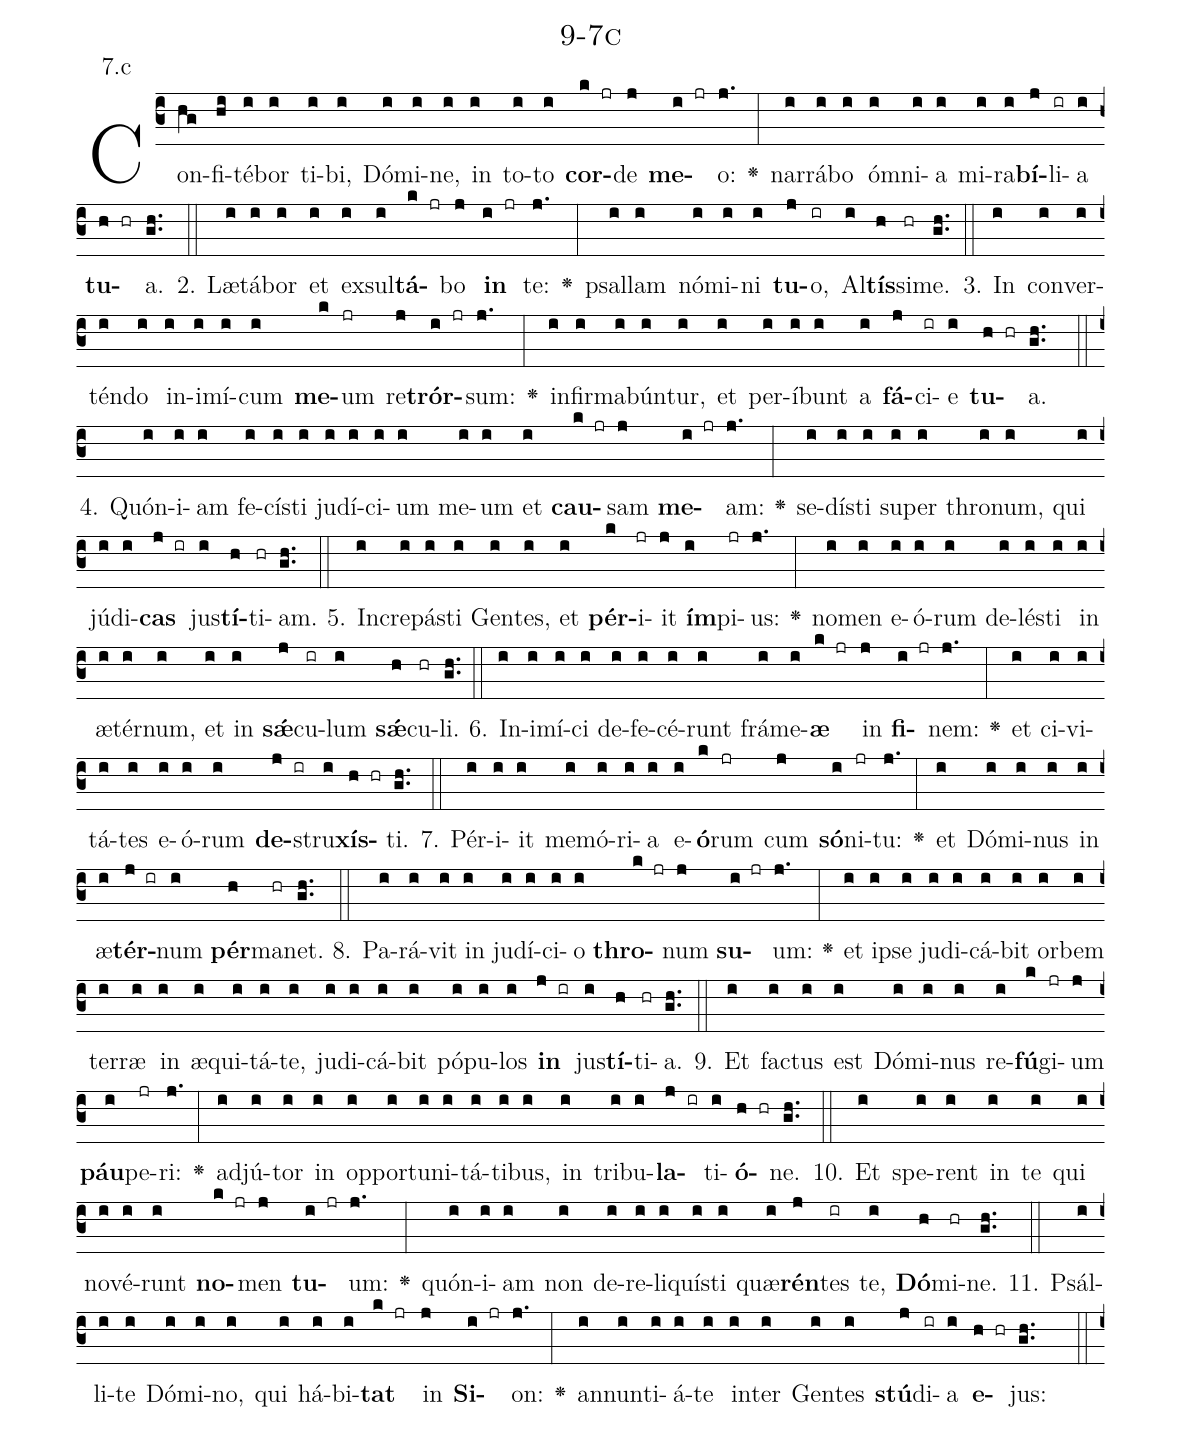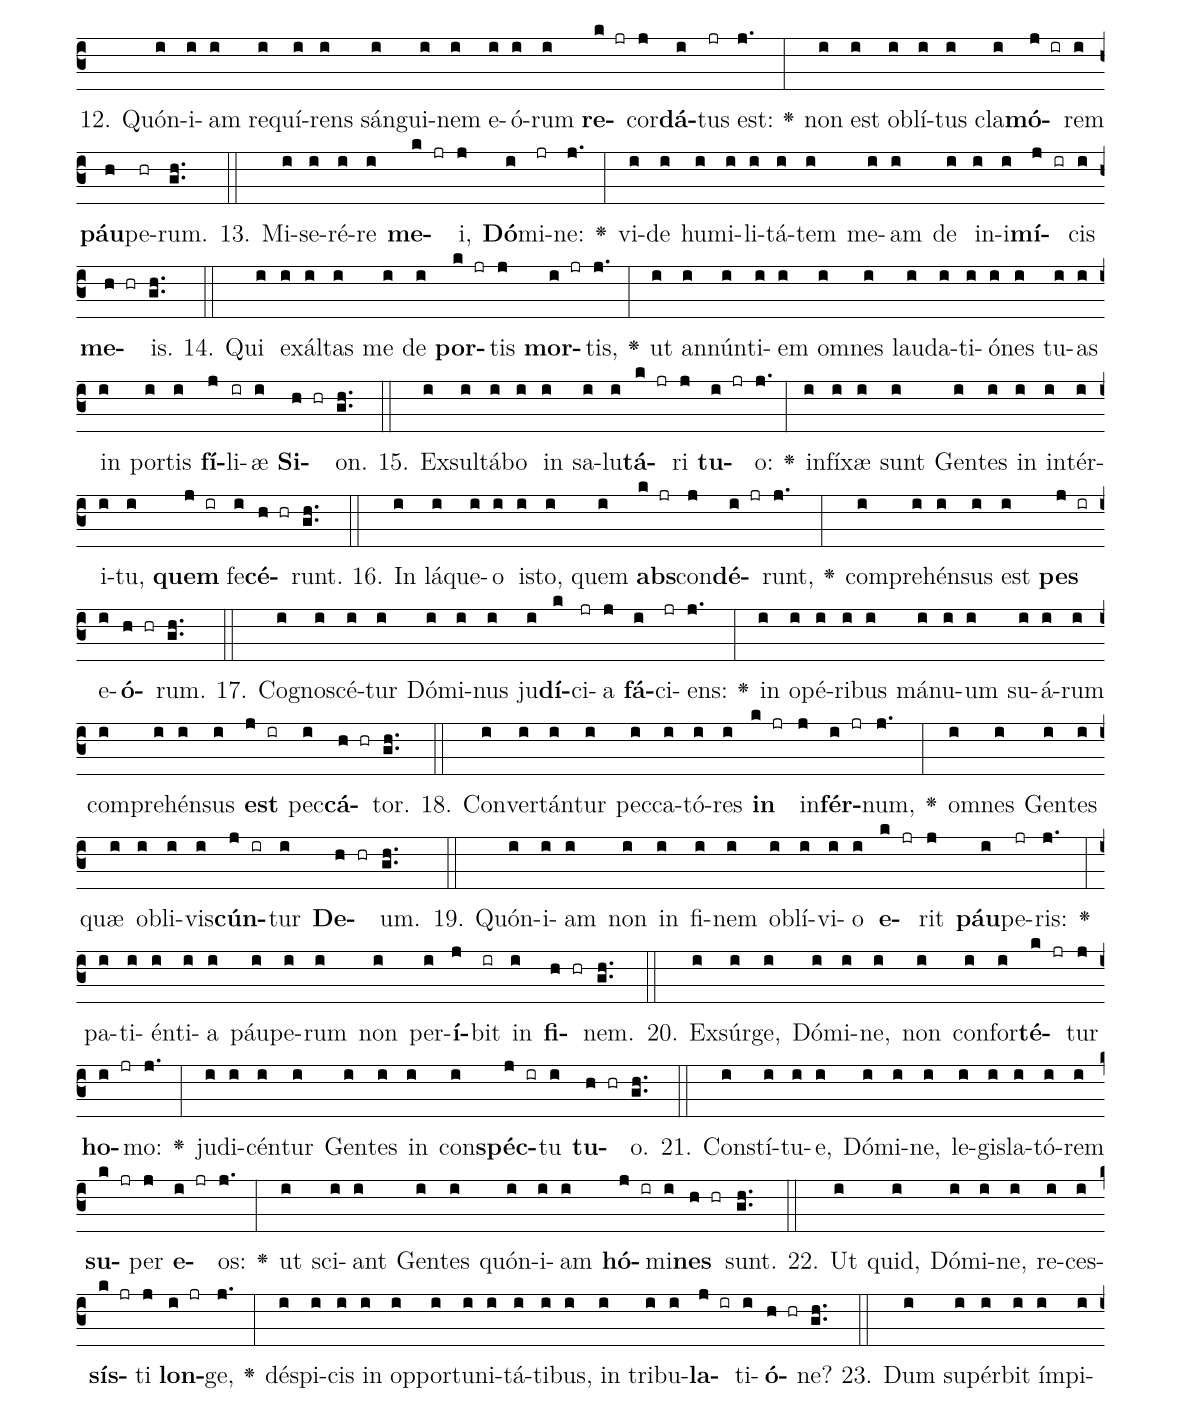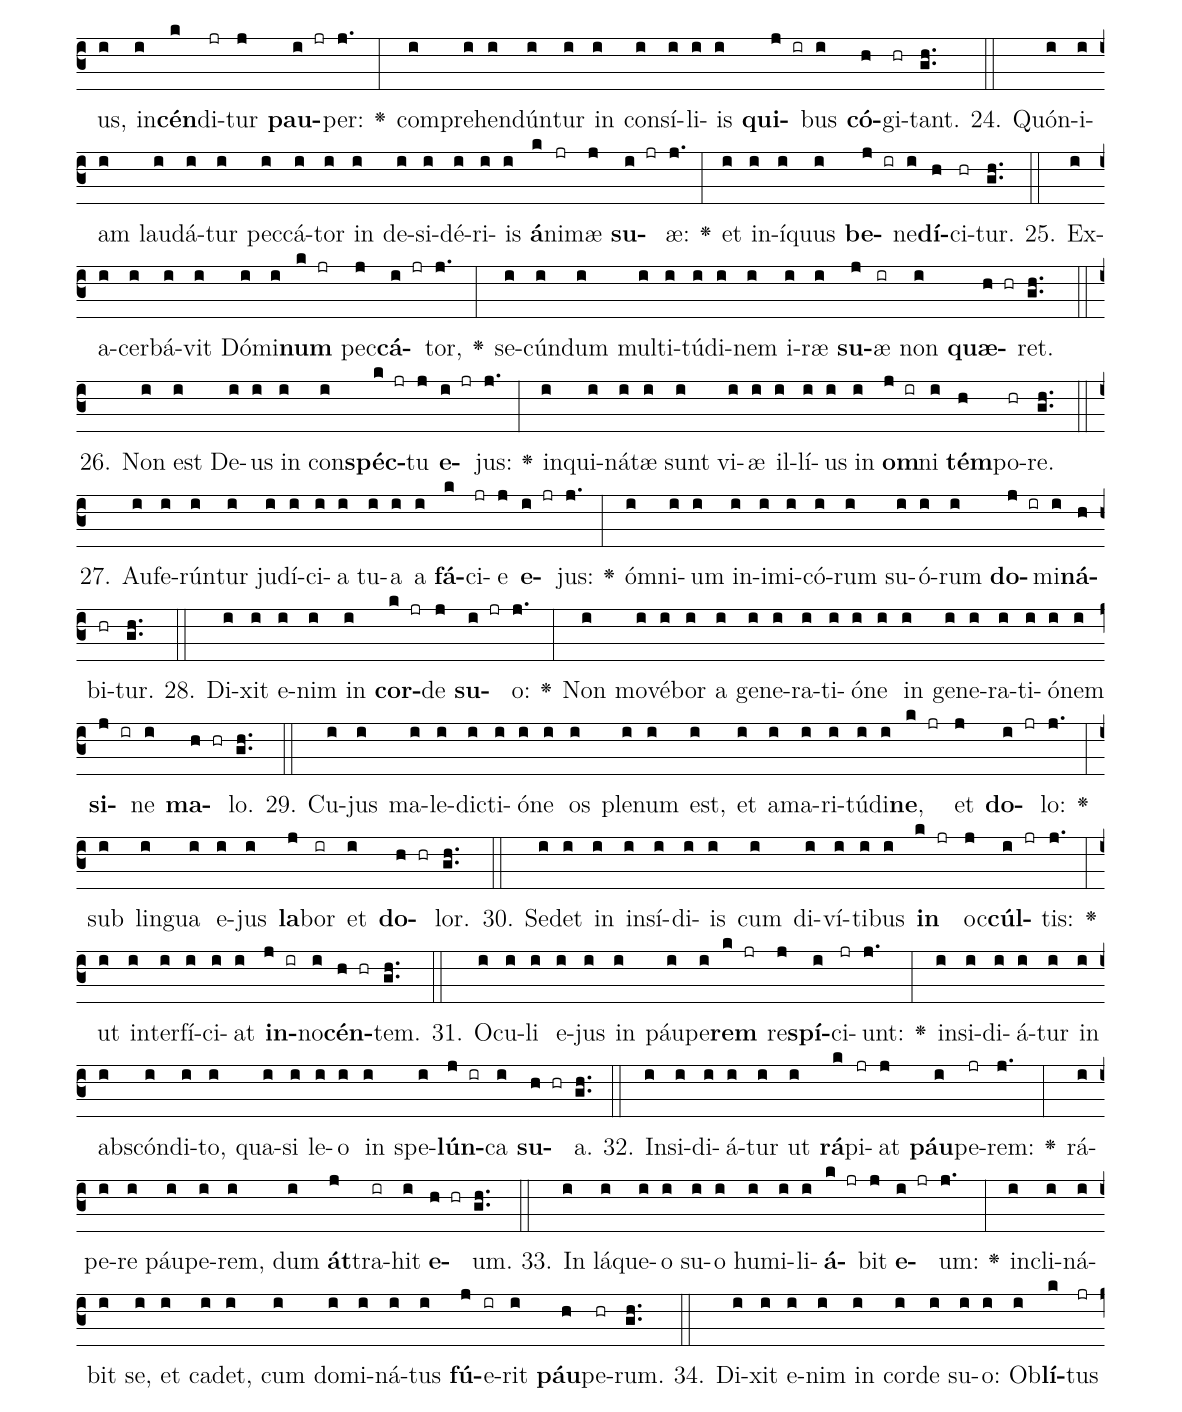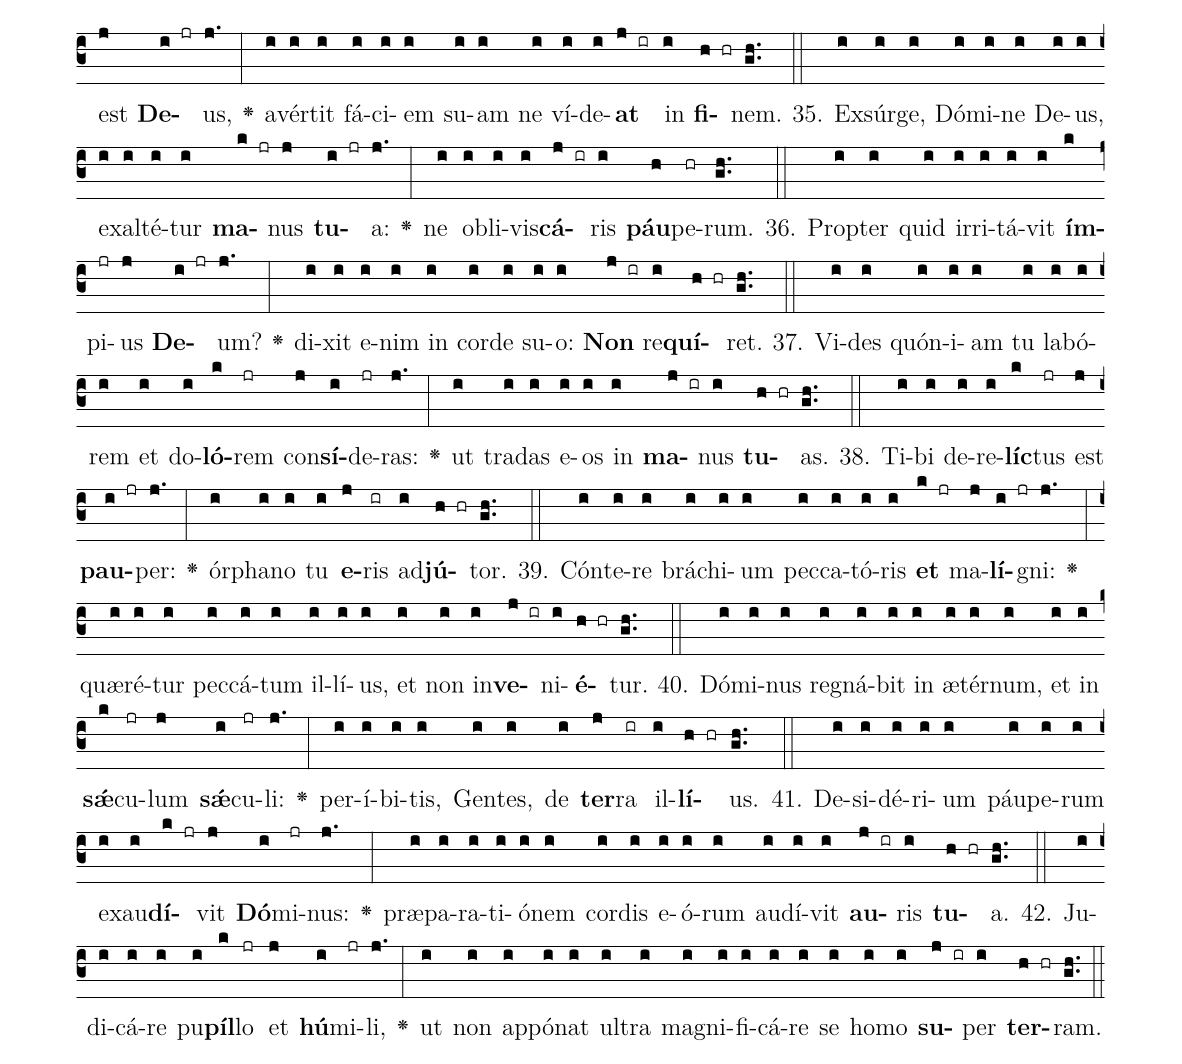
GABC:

name: 9-7c;
annotation: 7.c;
%%
(c3)Con(hg)fi(hi)té(i)bor(i) ti(i)bi,(i) Dó(i)mi(i)ne,(i) in(i) to(i)to(i) <b>cor</b>(k jr)de(j) <b>me</b>(i jr)o:(j.) <v>\greheightstar</v>(:) nar(i)rá(i)bo(i) óm(i)ni(i)a(i) mi(i)ra(i)<b>bí</b>(j)li(ir)a(i) <b>tu</b>(h hr)a.(gh..) (::)
2. Læ(i)tá(i)bor(i) et(i) ex(i)sul(i)<b>tá</b>(k jr)bo(j) <b>in</b>(i jr) te:(j.) <v>\greheightstar</v>(:) psal(i)lam(i) nó(i)mi(i)ni(i) <b>tu</b>(j)o,(ir) Al(i)<b>tís</b>(h)si(hr)me.(gh..) (::)
3. In(i) con(i)ver(i)tén(i)do(i) in(i)i(i)mí(i)cum(i) <b>me</b>(k)um(jr) re(j)<b>trór</b>(i jr)sum:(j.) <v>\greheightstar</v>(:) in(i)fir(i)ma(i)bún(i)tur,(i) et(i) per(i)í(i)bunt(i) a(i) <b>fá</b>(j)ci(ir)e(i) <b>tu</b>(h hr)a.(gh..) (::)
4. Quón(i)i(i)am(i) fe(i)cís(i)ti(i) ju(i)dí(i)ci(i)um(i) me(i)um(i) et(i) <b>cau</b>(k jr)sam(j) <b>me</b>(i jr)am:(j.) <v>\greheightstar</v>(:) se(i)dís(i)ti(i) su(i)per(i) thro(i)num,(i) qui(i) jú(i)di(i)<b>cas</b>(j ir) jus(i)<b>tí</b>(h)ti(hr)am.(gh..) (::)
5. In(i)cre(i)pás(i)ti(i) Gen(i)tes,(i) et(i) <b>pér</b>(k)i(jr)it(j) <b>ím</b>(i)pi(jr)us:(j.) <v>\greheightstar</v>(:) no(i)men(i) e(i)ó(i)rum(i) de(i)lés(i)ti(i) in(i) æ(i)tér(i)num,(i) et(i) in(i) <b>sǽ</b>(j)cu(ir)lum(i) <b>sǽ</b>(h)cu(hr)li.(gh..) (::)
6. In(i)i(i)mí(i)ci(i) de(i)fe(i)cé(i)runt(i) frá(i)me(i)<b>æ</b>(k jr) in(j) <b>fi</b>(i jr)nem:(j.) <v>\greheightstar</v>(:) et(i) ci(i)vi(i)tá(i)tes(i) e(i)ó(i)rum(i) <b>de</b>(j ir)stru(i)<b>xís</b>(h hr)ti.(gh..) (::)
7. Pér(i)i(i)it(i) me(i)mó(i)ri(i)a(i) e(i)<b>ó</b>(k)rum(jr) cum(j) <b>só</b>(i)ni(jr)tu:(j.) <v>\greheightstar</v>(:) et(i) Dó(i)mi(i)nus(i) in(i) æ(i)<b>tér</b>(j ir)num(i) <b>pér</b>(h)ma(hr)net.(gh..) (::)
8. Pa(i)rá(i)vit(i) in(i) ju(i)dí(i)ci(i)o(i) <b>thro</b>(k jr)num(j) <b>su</b>(i jr)um:(j.) <v>\greheightstar</v>(:) et(i) ip(i)se(i) ju(i)di(i)cá(i)bit(i) or(i)bem(i) ter(i)ræ(i) in(i) æ(i)qui(i)tá(i)te,(i) ju(i)di(i)cá(i)bit(i) pó(i)pu(i)los(i) <b>in</b>(j ir) jus(i)<b>tí</b>(h)ti(hr)a.(gh..) (::)
9. Et(i) fac(i)tus(i) est(i) Dó(i)mi(i)nus(i) re(i)<b>fú</b>(k)gi(jr)um(j) <b>páu</b>(i)pe(jr)ri:(j.) <v>\greheightstar</v>(:) ad(i)jú(i)tor(i) in(i) op(i)por(i)tu(i)ni(i)tá(i)ti(i)bus,(i) in(i) tri(i)bu(i)<b>la</b>(j ir)ti(i)<b>ó</b>(h hr)ne.(gh..) (::)
10. Et(i) spe(i)rent(i) in(i) te(i) qui(i) no(i)vé(i)runt(i) <b>no</b>(k jr)men(j) <b>tu</b>(i jr)um:(j.) <v>\greheightstar</v>(:) quón(i)i(i)am(i) non(i) de(i)re(i)li(i)quís(i)ti(i) quæ(i)<b>rén</b>(j)tes(ir) te,(i) <b>Dó</b>(h)mi(hr)ne.(gh..) (::)
11. Psál(i)li(i)te(i) Dó(i)mi(i)no,(i) qui(i) há(i)bi(i)<b>tat</b>(k jr) in(j) <b>Si</b>(i jr)on:(j.) <v>\greheightstar</v>(:) an(i)nun(i)ti(i)á(i)te(i) in(i)ter(i) Gen(i)tes(i) <b>stú</b>(j)di(ir)a(i) <b>e</b>(h hr)jus:(gh..) (::)
12. Quón(i)i(i)am(i) re(i)quí(i)rens(i) sán(i)gui(i)nem(i) e(i)ó(i)rum(i) <b>re</b>(k jr)cor(j)<b>dá</b>(i)tus(jr) est:(j.) <v>\greheightstar</v>(:) non(i) est(i) ob(i)lí(i)tus(i) cla(i)<b>mó</b>(j ir)rem(i) <b>páu</b>(h)pe(hr)rum.(gh..) (::)
13. Mi(i)se(i)ré(i)re(i) <b>me</b>(k jr)i,(j) <b>Dó</b>(i)mi(jr)ne:(j.) <v>\greheightstar</v>(:) vi(i)de(i) hu(i)mi(i)li(i)tá(i)tem(i) me(i)am(i) de(i) in(i)i(i)<b>mí</b>(j ir)cis(i) <b>me</b>(h hr)is.(gh..) (::)
14. Qui(i) ex(i)ál(i)tas(i) me(i) de(i) <b>por</b>(k jr)tis(j) <b>mor</b>(i jr)tis,(j.) <v>\greheightstar</v>(:) ut(i) an(i)nún(i)ti(i)em(i) om(i)nes(i) lau(i)da(i)ti(i)ó(i)nes(i) tu(i)as(i) in(i) por(i)tis(i) <b>fí</b>(j)li(ir)æ(i) <b>Si</b>(h hr)on.(gh..) (::)
15. Ex(i)sul(i)tá(i)bo(i) in(i) sa(i)lu(i)<b>tá</b>(k jr)ri(j) <b>tu</b>(i jr)o:(j.) <v>\greheightstar</v>(:) in(i)fí(i)xæ(i) sunt(i) Gen(i)tes(i) in(i) in(i)tér(i)i(i)tu,(i) <b>quem</b>(j ir) fe(i)<b>cé</b>(h hr)runt.(gh..) (::)
16. In(i) lá(i)que(i)o(i) is(i)to,(i) quem(i) <b>abs</b>(k jr)con(j)<b>dé</b>(i jr)runt,(j.) <v>\greheightstar</v>(:) com(i)pre(i)hén(i)sus(i) est(i) <b>pes</b>(j ir) e(i)<b>ó</b>(h hr)rum.(gh..) (::)
17. Co(i)gno(i)scé(i)tur(i) Dó(i)mi(i)nus(i) ju(i)<b>dí</b>(k)ci(jr)a(j) <b>fá</b>(i)ci(jr)ens:(j.) <v>\greheightstar</v>(:) in(i) o(i)pé(i)ri(i)bus(i) má(i)nu(i)um(i) su(i)á(i)rum(i) com(i)pre(i)hén(i)sus(i) <b>est</b>(j ir) pec(i)<b>cá</b>(h hr)tor.(gh..) (::)
18. Con(i)ver(i)tán(i)tur(i) pec(i)ca(i)tó(i)res(i) <b>in</b>(k jr) in(j)<b>fér</b>(i jr)num,(j.) <v>\greheightstar</v>(:) om(i)nes(i) Gen(i)tes(i) quæ(i) ob(i)li(i)vis(i)<b>cún</b>(j ir)tur(i) <b>De</b>(h hr)um.(gh..) (::)
19. Quón(i)i(i)am(i) non(i) in(i) fi(i)nem(i) ob(i)lí(i)vi(i)o(i) <b>e</b>(k jr)rit(j) <b>páu</b>(i)pe(jr)ris:(j.) <v>\greheightstar</v>(:) pa(i)ti(i)én(i)ti(i)a(i) páu(i)pe(i)rum(i) non(i) per(i)<b>í</b>(j)bit(ir) in(i) <b>fi</b>(h hr)nem.(gh..) (::)
20. Ex(i)súr(i)ge,(i) Dó(i)mi(i)ne,(i) non(i) con(i)for(i)<b>té</b>(k jr)tur(j) <b>ho</b>(i jr)mo:(j.) <v>\greheightstar</v>(:) ju(i)di(i)cén(i)tur(i) Gen(i)tes(i) in(i) con(i)<b>spéc</b>(j ir)tu(i) <b>tu</b>(h hr)o.(gh..) (::)
21. Con(i)stí(i)tu(i)e,(i) Dó(i)mi(i)ne,(i) le(i)gis(i)la(i)tó(i)rem(i) <b>su</b>(k jr)per(j) <b>e</b>(i jr)os:(j.) <v>\greheightstar</v>(:) ut(i) sci(i)ant(i) Gen(i)tes(i) quón(i)i(i)am(i) <b>hó</b>(j ir)mi(i)<b>nes</b>(h hr) sunt.(gh..) (::)
22. Ut(i) quid,(i) Dó(i)mi(i)ne,(i) re(i)ces(i)<b>sís</b>(k jr)ti(j) <b>lon</b>(i jr)ge,(j.) <v>\greheightstar</v>(:) dé(i)spi(i)cis(i) in(i) op(i)por(i)tu(i)ni(i)tá(i)ti(i)bus,(i) in(i) tri(i)bu(i)<b>la</b>(j ir)ti(i)<b>ó</b>(h hr)ne?(gh..) (::)
23. Dum(i) su(i)pér(i)bit(i) ím(i)pi(i)us,(i) in(i)<b>cén</b>(k)di(jr)tur(j) <b>pau</b>(i jr)per:(j.) <v>\greheightstar</v>(:) com(i)pre(i)hen(i)dún(i)tur(i) in(i) con(i)sí(i)li(i)is(i) <b>qui</b>(j ir)bus(i) <b>có</b>(h)gi(hr)tant.(gh..) (::)
24. Quón(i)i(i)am(i) lau(i)dá(i)tur(i) pec(i)cá(i)tor(i) in(i) de(i)si(i)dé(i)ri(i)is(i) <b>á</b>(k)ni(jr)mæ(j) <b>su</b>(i jr)æ:(j.) <v>\greheightstar</v>(:) et(i) in(i)í(i)quus(i) <b>be</b>(j ir)ne(i)<b>dí</b>(h)ci(hr)tur.(gh..) (::)
25. Ex(i)a(i)cer(i)bá(i)vit(i) Dó(i)mi(i)<b>num</b>(k jr) pec(j)<b>cá</b>(i jr)tor,(j.) <v>\greheightstar</v>(:) se(i)cún(i)dum(i) mul(i)ti(i)tú(i)di(i)nem(i) i(i)ræ(i) <b>su</b>(j)æ(ir) non(i) <b>quæ</b>(h hr)ret.(gh..) (::)
26. Non(i) est(i) De(i)us(i) in(i) con(i)<b>spéc</b>(k jr)tu(j) <b>e</b>(i jr)jus:(j.) <v>\greheightstar</v>(:) in(i)qui(i)ná(i)tæ(i) sunt(i) vi(i)æ(i) il(i)lí(i)us(i) in(i) <b>om</b>(j ir)ni(i) <b>tém</b>(h)po(hr)re.(gh..) (::)
27. Au(i)fe(i)rún(i)tur(i) ju(i)dí(i)ci(i)a(i) tu(i)a(i) a(i) <b>fá</b>(k)ci(jr)e(j) <b>e</b>(i jr)jus:(j.) <v>\greheightstar</v>(:) óm(i)ni(i)um(i) in(i)i(i)mi(i)có(i)rum(i) su(i)ó(i)rum(i) <b>do</b>(j ir)mi(i)<b>ná</b>(h)bi(hr)tur.(gh..) (::)
28. Di(i)xit(i) e(i)nim(i) in(i) <b>cor</b>(k jr)de(j) <b>su</b>(i jr)o:(j.) <v>\greheightstar</v>(:) Non(i) mo(i)vé(i)bor(i) a(i) ge(i)ne(i)ra(i)ti(i)ó(i)ne(i) in(i) ge(i)ne(i)ra(i)ti(i)ó(i)nem(i) <b>si</b>(j ir)ne(i) <b>ma</b>(h hr)lo.(gh..) (::)
29. Cu(i)jus(i) ma(i)le(i)dic(i)ti(i)ó(i)ne(i) os(i) ple(i)num(i) est,(i) et(i) a(i)ma(i)ri(i)tú(i)di(i)<b>ne</b>,(k jr) et(j) <b>do</b>(i jr)lo:(j.) <v>\greheightstar</v>(:) sub(i) lin(i)gua(i) e(i)jus(i) <b>la</b>(j)bor(ir) et(i) <b>do</b>(h hr)lor.(gh..) (::)
30. Se(i)det(i) in(i) in(i)sí(i)di(i)is(i) cum(i) di(i)ví(i)ti(i)bus(i) <b>in</b>(k jr) oc(j)<b>cúl</b>(i jr)tis:(j.) <v>\greheightstar</v>(:) ut(i) in(i)ter(i)fí(i)ci(i)at(i) <b>in</b>(j ir)no(i)<b>cén</b>(h hr)tem.(gh..) (::)
31. O(i)cu(i)li(i) e(i)jus(i) in(i) páu(i)pe(i)<b>rem</b>(k jr) re(j)<b>spí</b>(i)ci(jr)unt:(j.) <v>\greheightstar</v>(:) in(i)si(i)di(i)á(i)tur(i) in(i) abs(i)cón(i)di(i)to,(i) qua(i)si(i) le(i)o(i) in(i) spe(i)<b>lún</b>(j ir)ca(i) <b>su</b>(h hr)a.(gh..) (::)
32. In(i)si(i)di(i)á(i)tur(i) ut(i) <b>rá</b>(k)pi(jr)at(j) <b>páu</b>(i)pe(jr)rem:(j.) <v>\greheightstar</v>(:) rá(i)pe(i)re(i) páu(i)pe(i)rem,(i) dum(i) <b>át</b>(j)tra(ir)hit(i) <b>e</b>(h hr)um.(gh..) (::)
33. In(i) lá(i)que(i)o(i) su(i)o(i) hu(i)mi(i)li(i)<b>á</b>(k jr)bit(j) <b>e</b>(i jr)um:(j.) <v>\greheightstar</v>(:) in(i)cli(i)ná(i)bit(i) se,(i) et(i) ca(i)det,(i) cum(i) do(i)mi(i)ná(i)tus(i) <b>fú</b>(j)e(ir)rit(i) <b>páu</b>(h)pe(hr)rum.(gh..) (::)
34. Di(i)xit(i) e(i)nim(i) in(i) cor(i)de(i) su(i)o:(i) Ob(i)<b>lí</b>(k)tus(jr) est(j) <b>De</b>(i jr)us,(j.) <v>\greheightstar</v>(:) a(i)vér(i)tit(i) fá(i)ci(i)em(i) su(i)am(i) ne(i) ví(i)de(i)<b>at</b>(j ir) in(i) <b>fi</b>(h hr)nem.(gh..) (::)
35. Ex(i)súr(i)ge,(i) Dó(i)mi(i)ne(i) De(i)us,(i) ex(i)al(i)té(i)tur(i) <b>ma</b>(k jr)nus(j) <b>tu</b>(i jr)a:(j.) <v>\greheightstar</v>(:) ne(i) ob(i)li(i)vis(i)<b>cá</b>(j ir)ris(i) <b>páu</b>(h)pe(hr)rum.(gh..) (::)
36. Prop(i)ter(i) quid(i) ir(i)ri(i)tá(i)vit(i) <b>ím</b>(k)pi(jr)us(j) <b>De</b>(i jr)um?(j.) <v>\greheightstar</v>(:) di(i)xit(i) e(i)nim(i) in(i) cor(i)de(i) su(i)o:(i) <b>Non</b>(j ir) re(i)<b>quí</b>(h hr)ret.(gh..) (::)
37. Vi(i)des(i) quón(i)i(i)am(i) tu(i) la(i)bó(i)rem(i) et(i) do(i)<b>ló</b>(k)rem(jr) con(j)<b>sí</b>(i)de(jr)ras:(j.) <v>\greheightstar</v>(:) ut(i) tra(i)das(i) e(i)os(i) in(i) <b>ma</b>(j ir)nus(i) <b>tu</b>(h hr)as.(gh..) (::)
38. Ti(i)bi(i) de(i)re(i)<b>líc</b>(k)tus(jr) est(j) <b>pau</b>(i jr)per:(j.) <v>\greheightstar</v>(:) ór(i)pha(i)no(i) tu(i) <b>e</b>(j)ris(ir) ad(i)<b>jú</b>(h hr)tor.(gh..) (::)
39. Cón(i)te(i)re(i) brá(i)chi(i)um(i) pec(i)ca(i)tó(i)ris(i) <b>et</b>(k jr) ma(j)<b>lí</b>(i jr)gni:(j.) <v>\greheightstar</v>(:) quæ(i)ré(i)tur(i) pec(i)cá(i)tum(i) il(i)lí(i)us,(i) et(i) non(i) in(i)<b>ve</b>(j ir)ni(i)<b>é</b>(h hr)tur.(gh..) (::)
40. Dó(i)mi(i)nus(i) re(i)gná(i)bit(i) in(i) æ(i)tér(i)num,(i) et(i) in(i) <b>sǽ</b>(k)cu(jr)lum(j) <b>sǽ</b>(i)cu(jr)li:(j.) <v>\greheightstar</v>(:) per(i)í(i)bi(i)tis,(i) Gen(i)tes,(i) de(i) <b>ter</b>(j)ra(ir) il(i)<b>lí</b>(h hr)us.(gh..) (::)
41. De(i)si(i)dé(i)ri(i)um(i) páu(i)pe(i)rum(i) ex(i)au(i)<b>dí</b>(k jr)vit(j) <b>Dó</b>(i)mi(jr)nus:(j.) <v>\greheightstar</v>(:) præ(i)pa(i)ra(i)ti(i)ó(i)nem(i) cor(i)dis(i) e(i)ó(i)rum(i) au(i)dí(i)vit(i) <b>au</b>(j ir)ris(i) <b>tu</b>(h hr)a.(gh..) (::)
42. Ju(i)di(i)cá(i)re(i) pu(i)<b>píl</b>(k)lo(jr) et(j) <b>hú</b>(i)mi(jr)li,(j.) <v>\greheightstar</v>(:) ut(i) non(i) ap(i)pó(i)nat(i) ul(i)tra(i) ma(i)gni(i)fi(i)cá(i)re(i) se(i) ho(i)mo(i) <b>su</b>(j ir)per(i) <b>ter</b>(h hr)ram.(gh..) (::)
